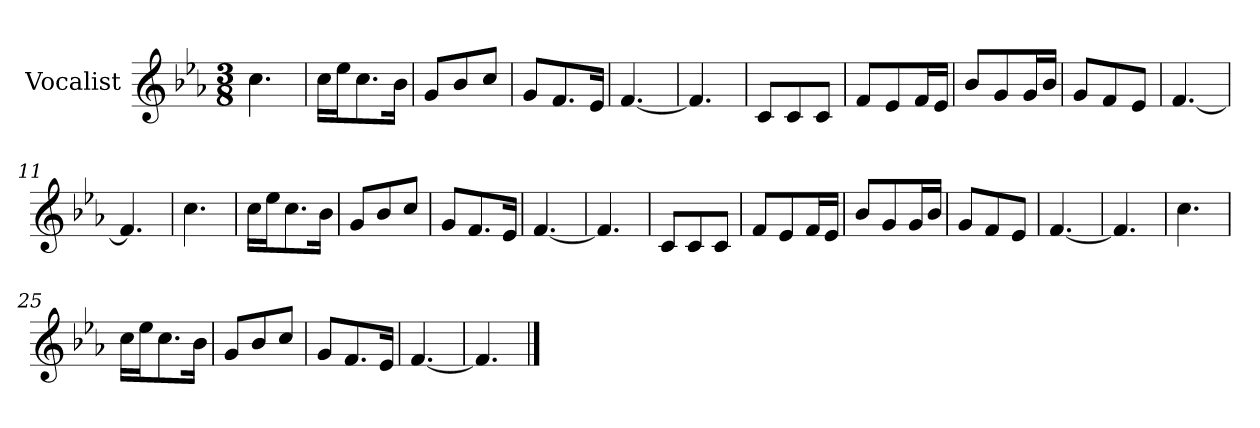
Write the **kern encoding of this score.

**kern
*part1
*staff1
*I"Vocalist
*k[b-e-a-]
*E-:
*M3/8
=
4.cc
=1
16ccLL
16ee-J
8.cc
16b-Jk
=2
8gL
8b-
8ccJ
=3
8gL
8.f
16e-Jk
=4
[4.f
=5
4.f]
=6
8cL
8c
8cJ
=7
8fL
8e-
16fL
16e-JJ
=8
8b-L
8g
16gL
16b-JJ
=9
8gL
8f
8e-J
=10
[4.f
=11
4.f]
=12
4.cc
=13
16ccLL
16ee-J
8.cc
16b-Jk
=14
8gL
8b-
8ccJ
=15
8gL
8.f
16e-Jk
=16
[4.f
=17
4.f]
=18
8cL
8c
8cJ
=19
8fL
8e-
16fL
16e-JJ
=20
8b-L
8g
16gL
16b-JJ
=21
8gL
8f
8e-J
=22
[4.f
=23
4.f]
=24
4.cc
=25
16ccLL
16ee-J
8.cc
16b-Jk
=26
8gL
8b-
8ccJ
=27
8gL
8.f
16e-Jk
=28
[4.f
=29
4.f]
==
*-
